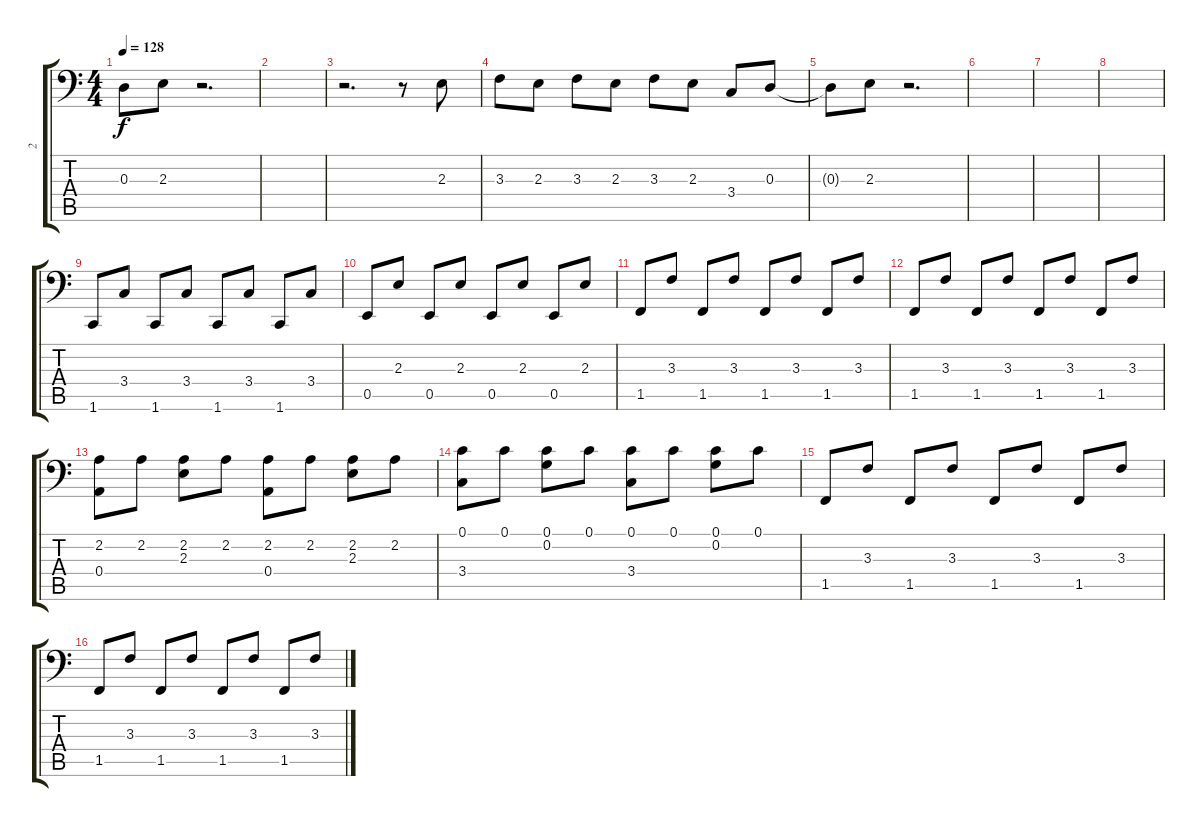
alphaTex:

\track ("2" "2") {instrument electricbassfinger}
\staff {score tabs}
\tuning (C3 G2 D2 A1 E1 B0) {hide}
\ts (4 4)
\tempo 128
\clef f4
\ks c
0.3{t}.8{dy f} 2.3.8 r.2{d} |
|
r.2{d} r.8 2.3.8 |
3.3.8 2.3.8 3.3.8 2.3.8 3.3.8 2.3.8 3.4.8 0.3.8 |
0.3{t}.8 2.3.8 r.2{d} |
|
|
|
1.6.8 3.4.8 1.6.8 3.4.8 1.6.8 3.4.8 1.6.8 3.4.8 |
0.5.8 2.3.8 0.5.8 2.3.8 0.5.8 2.3.8 0.5.8 2.3.8 |
1.5.8 3.3.8 1.5.8 3.3.8 1.5.8 3.3.8 1.5.8 3.3.8 |
1.5.8 3.3.8 1.5.8 3.3.8 1.5.8 3.3.8 1.5.8 3.3.8 |
(2.2 0.4).8 2.2.8 (2.2 2.3).8 2.2.8 (2.2 0.4).8 2.2.8 (2.2 2.3).8 2.2.8 |
(0.1 3.4).8 0.1.8 (0.1 0.2).8 0.1.8 (0.1 3.4).8 0.1.8 (0.1 0.2).8 0.1.8 |
1.5.8 3.3.8 1.5.8 3.3.8 1.5.8 3.3.8 1.5.8 3.3.8 |
1.5.8 3.3.8 1.5.8 3.3.8 1.5.8 3.3.8 1.5.8 3.3.8
